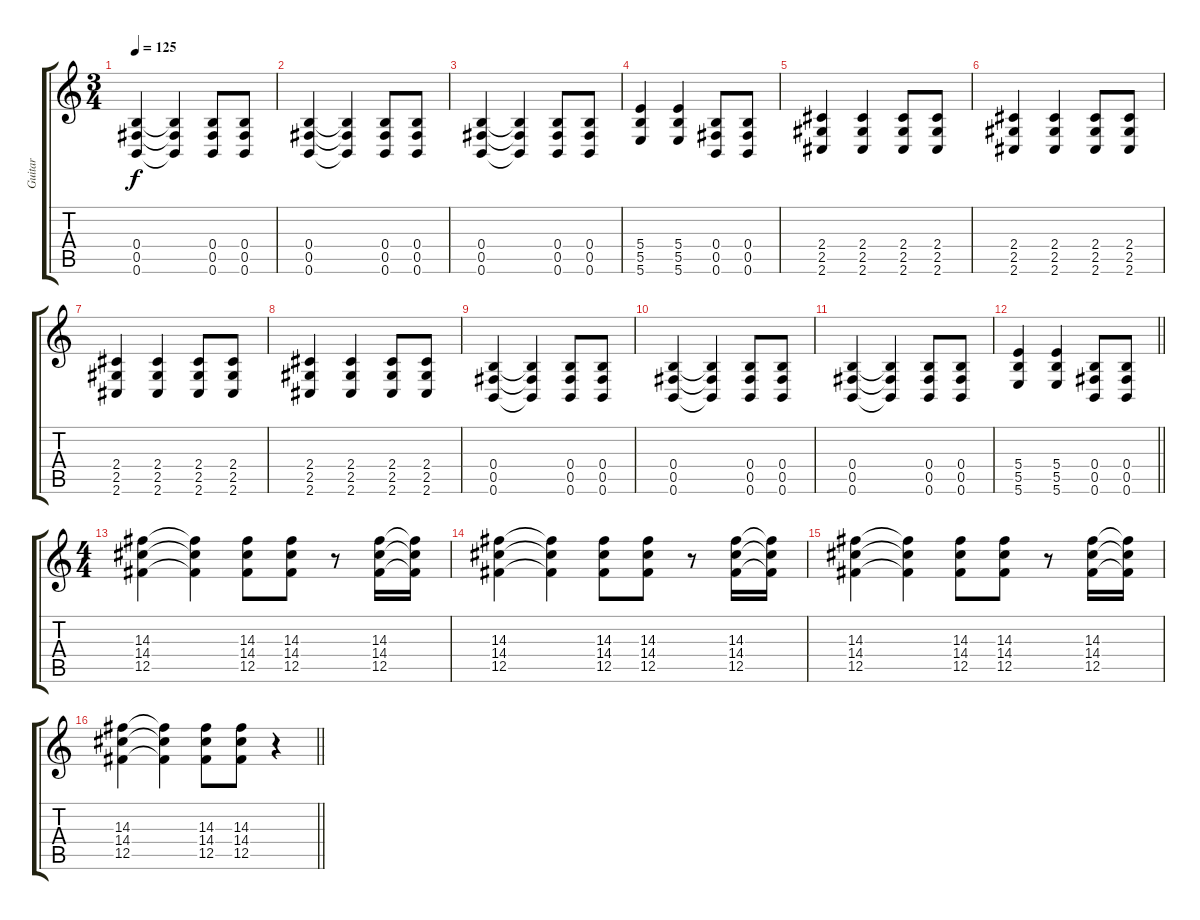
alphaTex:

\track ("Guitar" "Guitar") {instrument overdrivenguitar}
\staff {score tabs}
\tuning (Db4 Ab3 E3 B2 Gb2 B1) {hide}
\ts (3 4)
\section ("" "")
\tempo 125
\clef g2
\ks c
(0.4 0.5 0.6).4{dy f instrument overdrivenguitar} (0.4{t} 0.5{t} 0.6{t}).4 (0.4 0.5 0.6).8 (0.4 0.5 0.6).8 |
(0.4 0.5 0.6).4 (0.4{t} 0.5{t} 0.6{t}).4 (0.4 0.5 0.6).8 (0.4 0.5 0.6).8 |
(0.4 0.5 0.6).4 (0.4{t} 0.5{t} 0.6{t}).4 (0.4 0.5 0.6).8 (0.4 0.5 0.6).8 |
(5.4 5.5 5.6).4 (5.4 5.5 5.6).4 (0.4 0.5 0.6).8 (0.4 0.5 0.6).8 |
(2.4 2.5 2.6).4 (2.4 2.5 2.6).4 (2.4 2.5 2.6).8 (2.4 2.5 2.6).8 |
(2.4 2.5 2.6).4 (2.4 2.5 2.6).4 (2.4 2.5 2.6).8 (2.4 2.5 2.6).8 |
(2.4 2.5 2.6).4 (2.4 2.5 2.6).4 (2.4 2.5 2.6).8 (2.4 2.5 2.6).8 |
(2.4 2.5 2.6).4 (2.4 2.5 2.6).4 (2.4 2.5 2.6).8 (2.4 2.5 2.6).8 |
(0.4 0.5 0.6).4 (0.4{t} 0.5{t} 0.6{t}).4 (0.4 0.5 0.6).8 (0.4 0.5 0.6).8 |
(0.4 0.5 0.6).4 (0.4{t} 0.5{t} 0.6{t}).4 (0.4 0.5 0.6).8 (0.4 0.5 0.6).8 |
(0.4 0.5 0.6).4 (0.4{t} 0.5{t} 0.6{t}).4 (0.4 0.5 0.6).8 (0.4 0.5 0.6).8 |
\barLineRight lightlight
(5.4 5.5 5.6).4 (5.4 5.5 5.6).4 (0.4 0.5 0.6).8 (0.4 0.5 0.6).8 |
\ts (4 4)
\section ("" "")
(14.3 14.4 12.5).4 (14.3{t} 14.4{t} 12.5{t}).4 (14.3 14.4 12.5).8 (14.3 14.4 12.5).8 r.8 (14.3 14.4 12.5).16 (14.3{t} 14.4{t} 12.5{t}).16 |
(14.3 14.4 12.5).4 (14.3{t} 14.4{t} 12.5{t}).4 (14.3 14.4 12.5).8 (14.3 14.4 12.5).8 r.8 (14.3 14.4 12.5).16 (14.3{t} 14.4{t} 12.5{t}).16 |
(14.3 14.4 12.5).4 (14.3{t} 14.4{t} 12.5{t}).4 (14.3 14.4 12.5).8 (14.3 14.4 12.5).8 r.8 (14.3 14.4 12.5).16 (14.3{t} 14.4{t} 12.5{t}).16 |
\barLineRight lightlight
(14.3 14.4 12.5).4 (14.3{t} 14.4{t} 12.5{t}).4 (14.3 14.4 12.5).8 (14.3 14.4 12.5).8 r.4
